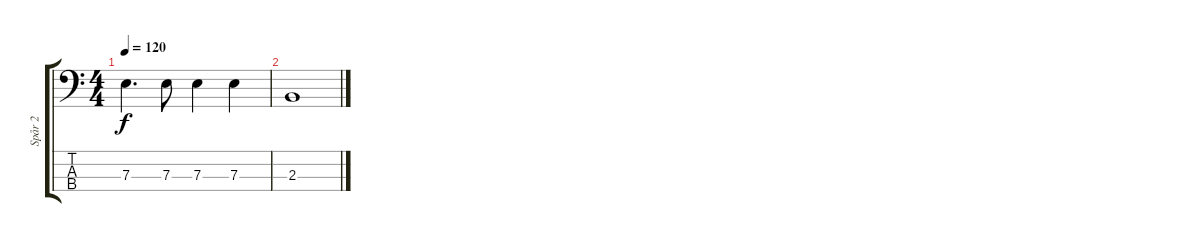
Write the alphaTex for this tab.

\track ("Spår 2" "Spår 2") {instrument electricbassfinger}
\staff {score tabs}
\tuning (G2 D2 A1 E1) {hide}
\ts (4 4)
\tempo 120
\clef f4
\ks c
7.3.4{d dy f} 7.3.8 7.3.4 7.3.4 |
2.3.1
